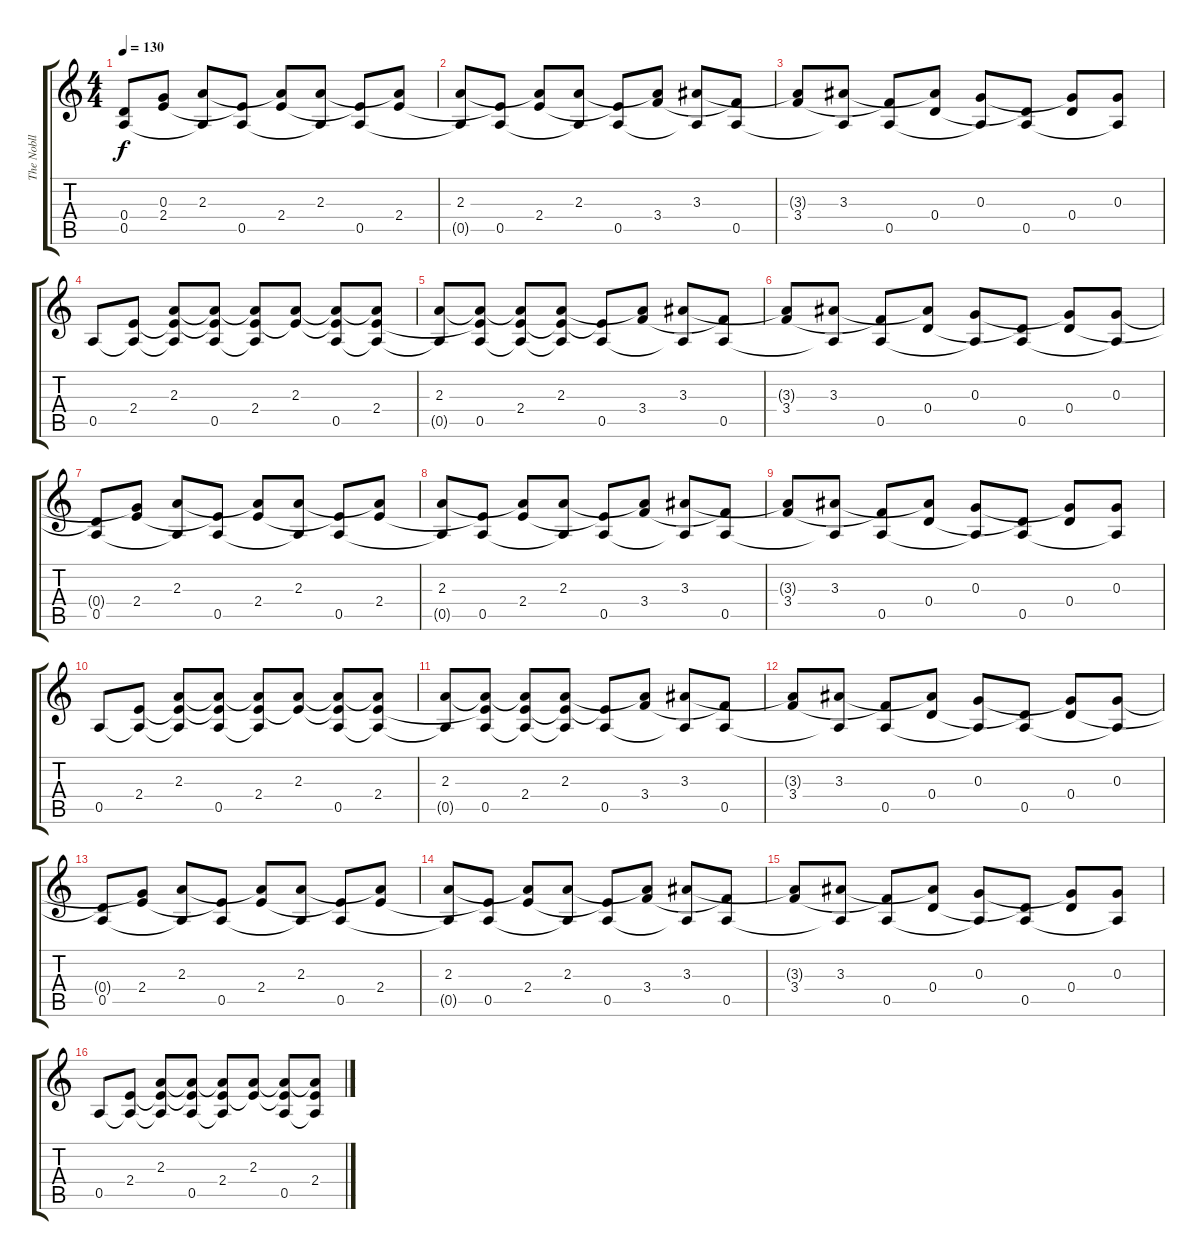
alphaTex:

\track ("The Nobll" "The Nobll") {instrument distortionguitar}
\staff {score tabs}
\tuning (E4 B3 G3 D3 A2 E2) {hide}
\ts (4 4)
\tempo 130
\clef g2
\ks c
(0.4{t} 0.5).8{dy f} (0.3{t} 2.4).8 (2.3 0.5{t}).8 (2.4{t} 0.5).8 (2.3{t} 2.4).8 (2.3 0.5{t}).8 (2.4{t} 0.5).8 (2.3{t} 2.4).8 |
(2.3 0.5{t}).8 (2.4{t} 0.5).8 (2.3{t} 2.4).8 (2.3 0.5{t}).8 (2.4{t} 0.5).8 (2.3{t} 3.4).8 (3.3 0.5{t}).8 (3.4{t} 0.5).8 |
(3.3{t} 3.4).8 (3.3 0.5{t}).8 (3.4{t} 0.5).8 (3.3{t} 0.4).8 (0.3 0.5{t}).8 (0.4{t} 0.5).8 (0.3{t} 0.4).8 (0.3 0.5{t}).8 |
0.5.8 (2.4 0.5{t}).8 (2.3 2.4{t} 0.5{t}).8 (2.3{t} 2.4{t} 0.5).8 (2.3{t} 2.4 0.5{t}).8 (2.3 2.4{t}).8 (2.3{t} 2.4{t} 0.5).8 (2.3{t} 2.4 0.5{t}).8 |
(2.3 0.5{t}).8 (2.3{t} 2.4{t} 0.5).8 (2.3{t} 2.4 0.5{t}).8 (2.3 2.4{t} 0.5{t}).8 (2.4{t} 0.5).8 (2.3{t} 3.4).8 (3.3 0.5{t}).8 (3.4{t} 0.5).8 |
(3.3{t} 3.4).8 (3.3 0.5{t}).8 (3.4{t} 0.5).8 (3.3{t} 0.4).8 (0.3 0.5{t}).8 (0.4{t} 0.5).8 (0.3{t} 0.4).8 (0.3 0.5{t}).8 |
(0.4{t} 0.5).8 (0.3{t} 2.4).8 (2.3 0.5{t}).8 (2.4{t} 0.5).8 (2.3{t} 2.4).8 (2.3 0.5{t}).8 (2.4{t} 0.5).8 (2.3{t} 2.4).8 |
(2.3 0.5{t}).8 (2.4{t} 0.5).8 (2.3{t} 2.4).8 (2.3 0.5{t}).8 (2.4{t} 0.5).8 (2.3{t} 3.4).8 (3.3 0.5{t}).8 (3.4{t} 0.5).8 |
(3.3{t} 3.4).8 (3.3 0.5{t}).8 (3.4{t} 0.5).8 (3.3{t} 0.4).8 (0.3 0.5{t}).8 (0.4{t} 0.5).8 (0.3{t} 0.4).8 (0.3 0.5{t}).8 |
0.5.8 (2.4 0.5{t}).8 (2.3 2.4{t} 0.5{t}).8 (2.3{t} 2.4{t} 0.5).8 (2.3{t} 2.4 0.5{t}).8 (2.3 2.4{t}).8 (2.3{t} 2.4{t} 0.5).8 (2.3{t} 2.4 0.5{t}).8 |
(2.3 0.5{t}).8 (2.3{t} 2.4{t} 0.5).8 (2.3{t} 2.4 0.5{t}).8 (2.3 2.4{t} 0.5{t}).8 (2.4{t} 0.5).8 (2.3{t} 3.4).8 (3.3 0.5{t}).8 (3.4{t} 0.5).8 |
(3.3{t} 3.4).8 (3.3 0.5{t}).8 (3.4{t} 0.5).8 (3.3{t} 0.4).8 (0.3 0.5{t}).8 (0.4{t} 0.5).8 (0.3{t} 0.4).8 (0.3 0.5{t}).8 |
(0.4{t} 0.5).8 (0.3{t} 2.4).8 (2.3 0.5{t}).8 (2.4{t} 0.5).8 (2.3{t} 2.4).8 (2.3 0.5{t}).8 (2.4{t} 0.5).8 (2.3{t} 2.4).8 |
(2.3 0.5{t}).8 (2.4{t} 0.5).8 (2.3{t} 2.4).8 (2.3 0.5{t}).8 (2.4{t} 0.5).8 (2.3{t} 3.4).8 (3.3 0.5{t}).8 (3.4{t} 0.5).8 |
(3.3{t} 3.4).8 (3.3 0.5{t}).8 (3.4{t} 0.5).8 (3.3{t} 0.4).8 (0.3 0.5{t}).8 (0.4{t} 0.5).8 (0.3{t} 0.4).8 (0.3 0.5{t}).8 |
0.5.8 (2.4 0.5{t}).8 (2.3 2.4{t} 0.5{t}).8 (2.3{t} 2.4{t} 0.5).8 (2.3{t} 2.4 0.5{t}).8 (2.3 2.4{t}).8 (2.3{t} 2.4{t} 0.5).8 (2.3{t} 2.4 0.5{t}).8
